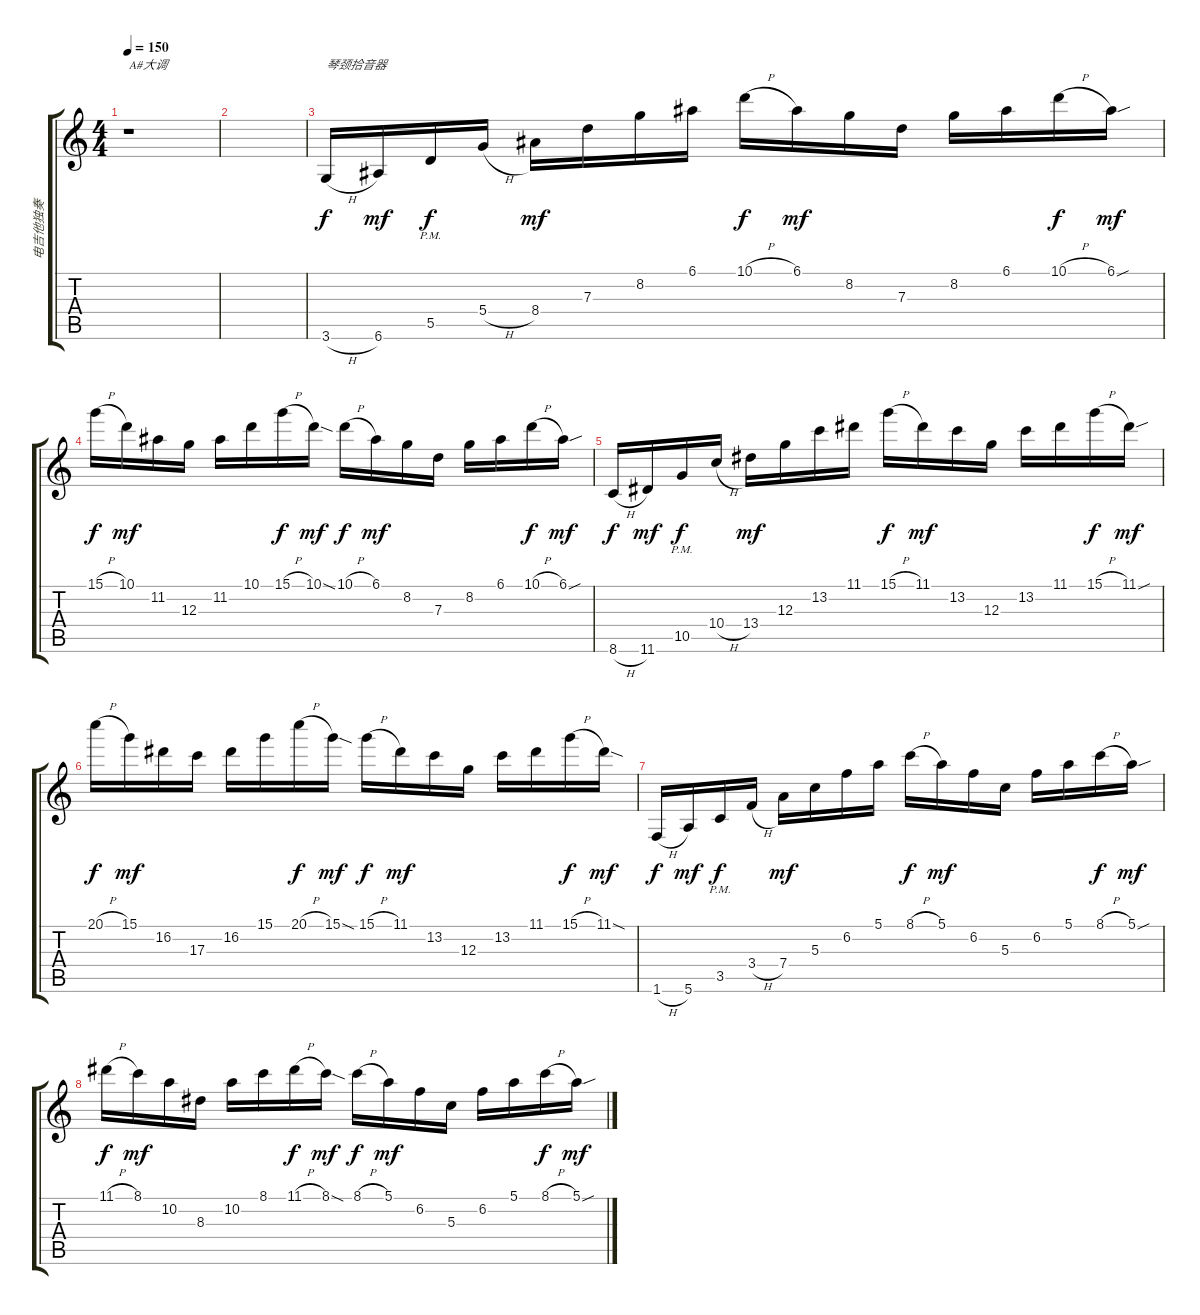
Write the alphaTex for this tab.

\track ("电吉他独奏" "电吉他独奏") {instrument overdrivenguitar}
\staff {score tabs}
\tuning (E4 B3 G3 D3 A2 E2) {hide}
\ts (4 4)
\tempo 150
\clef g2
\ks c
r.1{txt "A#大调" dy f instrument overdrivenguitar} |
|
3.6{h}.16{txt "琴颈拾音器"} 6.6.16{dy mf} 5.5{pm}.16{dy f} 5.4{h}.16 8.4.16{dy mf} 7.3.16 8.2.16 6.1.16 10.1{h}.16{dy f} 6.1.16{dy mf} 8.2.16 7.3.16 8.2.16 6.1.16 10.1{h}.16{dy f} 6.1{sou}.16{txt "" dy mf} |
15.1{h}.16{dy f} 10.1.16{dy mf} 11.2.16 12.3.16 11.2.16 10.1.16 15.1{h}.16{dy f} 10.1{sod}.16{dy mf} 10.1{h}.16{dy f} 6.1.16{dy mf} 8.2.16 7.3.16 8.2.16 6.1.16 10.1{h}.16{dy f} 6.1{sou}.16{dy mf} |
8.6{h}.16{dy f} 11.6.16{dy mf} 10.5{pm}.16{dy f} 10.4{h}.16 13.4.16{dy mf} 12.3.16 13.2.16 11.1.16 15.1{h}.16{dy f} 11.1.16{dy mf} 13.2.16 12.3.16 13.2.16 11.1.16 15.1{h}.16{dy f} 11.1{sou}.16{dy mf} |
20.1{h}.16{dy f} 15.1.16{dy mf} 16.2.16 17.3.16 16.2.16 15.1.16 20.1{h}.16{dy f} 15.1{sod}.16{dy mf} 15.1{h}.16{dy f} 11.1.16{dy mf} 13.2.16 12.3.16 13.2.16 11.1.16 15.1{h}.16{dy f} 11.1{sod}.16{dy mf} |
1.6{h}.16{dy f} 5.6.16{dy mf} 3.5{pm}.16{dy f} 3.4{h}.16 7.4.16{dy mf} 5.3.16 6.2.16 5.1.16 8.1{h}.16{dy f} 5.1.16{dy mf} 6.2.16 5.3.16 6.2.16 5.1.16 8.1{h}.16{dy f} 5.1{sou}.16{dy mf} |
11.1{h}.16{dy f} 8.1.16{dy mf} 10.2.16 8.3.16 10.2.16 8.1.16 11.1{h}.16{dy f} 8.1{sod}.16{dy mf} 8.1{h}.16{dy f} 5.1.16{dy mf} 6.2.16 5.3.16 6.2.16 5.1.16 8.1{h}.16{dy f} 5.1{sou}.16{dy mf}
